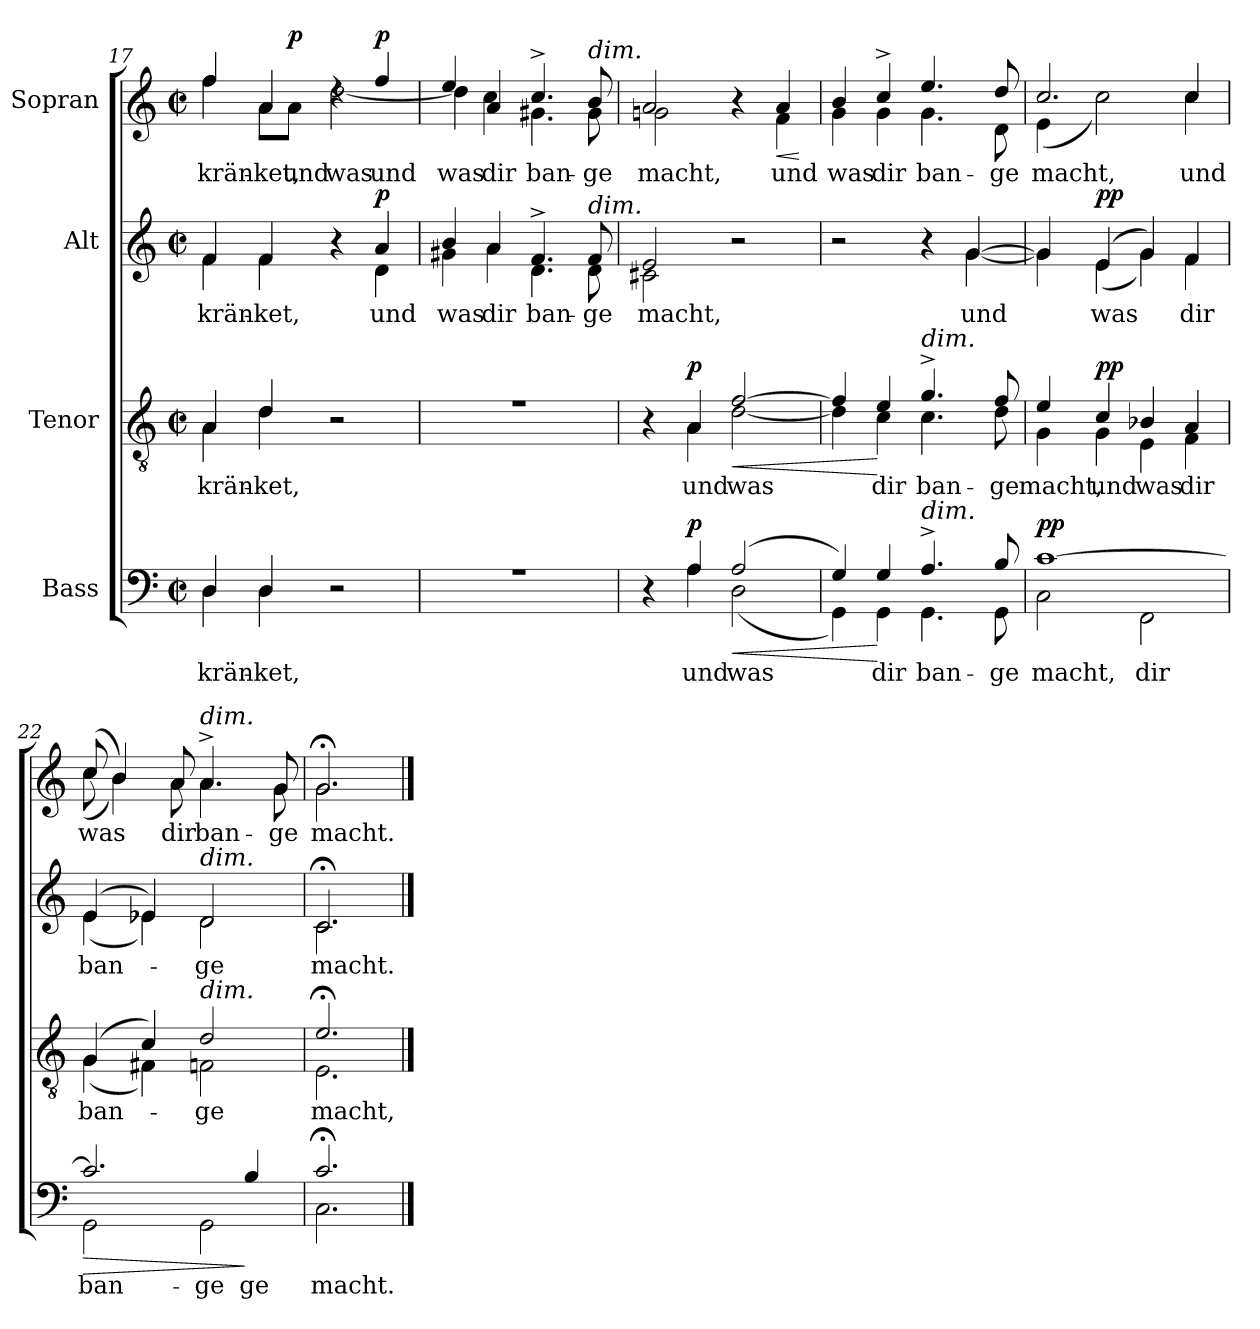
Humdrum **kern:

**kern	**text	**dynam	**kern	**text	**dynam	**kern	**text	**dynam	**kern	**text	**dynam
*part4	*part4	*part4	*part3	*part3	*part3	*part2	*part2	*part2	*part1	*part1	*part1
*staff4	*staff4	*staff4	*staff3	*staff3	*staff3	*staff2	*staff2	*staff2	*staff1	*staff1	*staff1
*I"Bass	*	*	*I"Tenor	*	*	*I"Alt	*	*	*I"Sopran	*	*
*clefF4	*	*	*clefGv2	*	*	*clefG2	*	*	*clefG2	*	*
*k[]	*	*	*k[]	*	*	*k[]	*	*	*k[]	*	*
*M2/2	*	*	*M2/2	*	*	*M2/2	*	*	*M2/2	*	*
*met(c|)	*	*	*met(c|)	*	*	*met(c|)	*	*	*met(c|)	*	*
=17	=17	=17	=17	=17	=17	=17	=17	=17	=17	=17	=17
*^	*	*	*	*	*	*	*	*	*	*	*
!	!	!LO:LY:b	!	!	!LO:LY:b	!	!	!LO:LY:b	!	!	!LO:LY:b	!
*	*	*	*	*^	*	*	*^	*	*	*^	*	*
4D/	4D\	krän-	.	4A/	4A\	krän-	.	4f/	4f\	krän-	.	4ff/	4ff\	krän-	.
!	!	!LO:LY:b	!	!	!	!LO:LY:b	!	!	!	!LO:LY:b	!	!	!	!LO:LY:b	!
4D/	4D\	-ket,	.	4d/	4d\	-ket,	.	4f/	4f\	-ket,	.	4a/	8a\L	-ket,	.
!	!	!	!	!	!	!	!	!	!	!	!	!	!	!LO:LY:b	!LO:DY:b
.	.	.	.	.	.	.	.	.	.	.	.	.	8a\J	und	p
!	!	!	!	!	!	!	!	!	!	!	!	!	!	!LO:LY:b	!
2r	2ryy	.	.	2r	2ryy	.	.	4r	4ryy	.	.	4rdd	[2dd\	was	.
!	!	!	!	!	!	!	!	!	!	!LO:LY:b	!LO:DY:a	!	!	!LO:LY:b	!LO:DY:a
.	.	.	.	.	.	.	.	4a/	4d\	und	p	4ff/	.	und	p
=18	=18	=18	=18	=18	=18	=18	=18	=18	=18	=18	=18	=18	=18	=18	=18
!	!	!	!	!	!	!	!	!	!	!LO:LY:b	!	!	!	!LO:LY:b	!
1r	1ryy	.	.	1r	1ryy	.	.	4b/	4g#X\	was	.	4ee/	4dd\]	was	.
!	!	!	!	!	!	!	!	!	!	!LO:LY:b	!	!	!	!LO:LY:b	!
!	!	!	!	!	!	!	!	!	!	!	!	!	!	!LO:LY:b	!
.	.	.	.	.	.	.	.	4a/	4a\	dir	.	4a/	4cc\	dir	.
!	!	!	!	!	!	!	!	!	!	!LO:LY:b	!	!	!	!LO:LY:b	!
.	.	.	.	.	.	.	.	4.f^/	4.d\	ban-	.	4.cc^/	4.g#X\	ban-	.
!	!	!	!	!	!	!	!	!	!	!	!	!LO:TX:a:i:t=dim.	!	!	!
!	!	!	!	!	!	!	!	!LO:TX:a:i:t=dim.	!	!	!	!	!	!	!
!	!	!	!	!	!	!	!	!	!	!LO:LY:b	!	!	!	!LO:LY:b	!
.	.	.	.	.	.	.	.	8f/	8d\	-ge	.	8b/	8g#\	-ge	.
!!LO:LB:g=z	!!
=19	=19	=19	=19	=19	=19	=19	=19	=19	=19	=19	=19	=19	=19	=19	=19
!	!	!	!	!	!	!	!	!	!	!LO:LY:b	!	!	!	!LO:LY:b	!
4r	4ryy	.	.	4r	4ryy	.	.	2e/	2c#X\	macht,	.	2a/	2gn\	macht,	.
!	!	!LO:LY:b	!LO:DY:a	!	!	!LO:LY:b	!LO:DY:a	!	!	!	!	!	!	!	!
4A/	4A\	und	p	4A/	4A\	und	p	.	.	.	.	.	.	.	.
!	!	!LO:LY:b	!LO:HP:b	!	!	!LO:LY:b	!LO:HP:b	!	!	!	!	!	!	!	!
(2A/	(2D\	was	<	[2f/	[2d\	was	<	2r	2ryy	.	.	4r	4ryy	.	.
!	!	!	!	!	!	!	!	!	!	!	!	!	!	!LO:LY:b	!LO:HP:b
.	.	.	.	.	.	.	.	.	.	.	.	4a/	4f\	und	<
*v	*v	*	*	*	*	*	*	*v	*v	*	*	*v	*v	*	*
*	*	*	*v	*v	*	*	*	*	*	*	*	*
.	.	.	.	.	.	.	.	.	.	.	[
=20	=20	=20	=20	=20	=20	=20	=20	=20	=20	=20	=20
*^	*	*	*^	*	*	*^	*	*	*	*	*
!	!	!	!	!	!	!	!	!	!	!	!	!	!LO:LY:b	!
*	*	*	*	*	*	*	*	*	*	*	*	*^	*	*
4G/)	4GG\)	.	.	4f/]	4d\]	.	.	2r	2ryy	.	.	4b/	4g\	was	.
!	!	!LO:LY:b	!	!	!	!LO:LY:b	!	!	!	!	!	!	!	!LO:LY:b	!
4G/	4GG\	dir	[	4e/	4c\	dir	[	.	.	.	.	4cc^/	4g\	dir	.
!	!	!	!	!LO:TX:a:i:t=dim.	!	!	!	!	!	!	!	!	!	!	!
!LO:TX:a:i:t=dim.	!	!	!	!	!	!	!	!	!	!	!	!	!	!	!
!	!	!LO:LY:b	!	!	!	!LO:LY:b	!	!	!	!	!	!	!	!LO:LY:b	!
4.A^/	4.GG\	ban-	.	4.g^/	4.c\	ban-	.	4r	4ryy	.	.	4.ee/	4.g\	ban-	.
!	!	!	!	!	!	!	!	!	!	!LO:LY:b	!	!	!	!	!
.	.	.	.	.	.	.	.	[4g/	[4g\	und	.	.	.	.	.
!	!	!LO:LY:b	!	!	!	!LO:LY:b	!	!	!	!	!	!	!	!LO:LY:b	!
8B/	8GG\	-ge	.	8f/	8d\	-ge	.	.	.	.	.	8dd/	8d\	-ge	.
=21	=21	=21	=21	=21	=21	=21	=21	=21	=21	=21	=21	=21	=21	=21	=21
!	!	!LO:LY:b	!	!	!	!	!	!	!	!	!	!	!	!	!
!	!	!LO:LY:b	!LO:DY:b	!	!	!LO:LY:b	!	!	!	!	!	!	!	!LO:LY:b	!
[1c	2C\	macht,	pp	4e/	4G\	macht,	.	4g/]	4g\]	.	.	2.cc/	(4e\	macht,	.
!	!	!	!	!	!	!LO:LY:b	!LO:DY:a	!	!	!LO:LY:b	!LO:DY:a	!	!	!	!
.	.	.	.	4c/	4G\	und	pp	(4e/	(4e\	was	pp	.	2cc\)	.	.
!	!	!LO:LY:b	!	!	!	!LO:LY:b	!	!	!	!	!	!	!	!	!
.	2FF\	dir	.	4B-X/	4E\	was	.	4g/)	4g\)	.	.	.	.	.	.
!	!	!	!	!	!	!LO:LY:b	!	!	!	!LO:LY:b	!	!	!	!LO:LY:b	!
.	.	.	.	4A/	4F\	dir	.	4f/	4f\	dir	.	4cc/	4cc\	und	.
=22	=22	=22	=22	=22	=22	=22	=22	=22	=22	=22	=22	=22	=22	=22	=22
!	!	!LO:LY:b	!LO:HP:b	!	!	!LO:LY:b	!	!	!	!LO:LY:b	!	!	!	!LO:LY:b	!
2.c/]	2GG\	ban-	>	(4G/	(4G\	ban-	.	(4e/	(4e\	ban-	.	(8cc/	(8cc\	was	.
.	.	.	.	.	.	.	.	.	.	.	.	4b/)	4b\)	.	.
.	.	.	.	4c/)	4F#X\)	.	.	4e-X/)	4e-\)	.	.	.	.	.	.
!	!	!	!	!	!	!	!	!	!	!	!	!	!	!LO:LY:b	!
.	.	.	.	.	.	.	.	.	.	.	.	8a/	8a\	dir	.
!	!	!	!	!	!	!	!	!	!	!	!	!LO:TX:a:i:t=dim.	!	!	!
!	!	!	!	!	!	!	!	!LO:TX:a:i:t=dim.	!	!	!	!	!	!	!
!	!	!	!	!LO:TX:a:i:t=dim.	!	!	!	!	!	!	!	!	!	!	!
!	!	!LO:LY:b	!	!	!	!LO:LY:b	!	!	!	!LO:LY:b	!	!	!	!LO:LY:b	!
.	2GG\	-ge	.	2d/	2Fn\	-ge	.	2d/	2d\	-ge	.	4.a^/	4.a\	ban-	.
!	!	!LO:LY:b	!	!	!	!	!	!	!	!	!	!	!	!	!
4B/	.	-ge	]	.	.	.	.	.	.	.	.	.	.	.	.
!	!	!	!	!	!	!	!	!	!	!	!	!	!	!LO:LY:b	!
.	.	.	.	.	.	.	.	.	.	.	.	8g/	8g\	-ge	.
=23	=23	=23	=23	=23	=23	=23	=23	=23	=23	=23	=23	=23	=23	=23	=23
!	!	!LO:LY:b	!	!	!	!LO:LY:b	!	!	!	!LO:LY:b	!	!	!	!LO:LY:b	!
2.c;</	2.C\	macht.	.	2.e;</	2.E\	macht,	.	2.c;</	2.c\	macht.	.	2.g;</	2.g\	macht.	.
*v	*v	*	*	*	*	*	*	*v	*v	*	*	*v	*v	*	*
*	*	*	*v	*v	*	*	*	*	*	*	*	*
==	==	==	==	==	==	==	==	==	==	==	==
*-	*-	*-	*-	*-	*-	*-	*-	*-	*-	*-	*-
